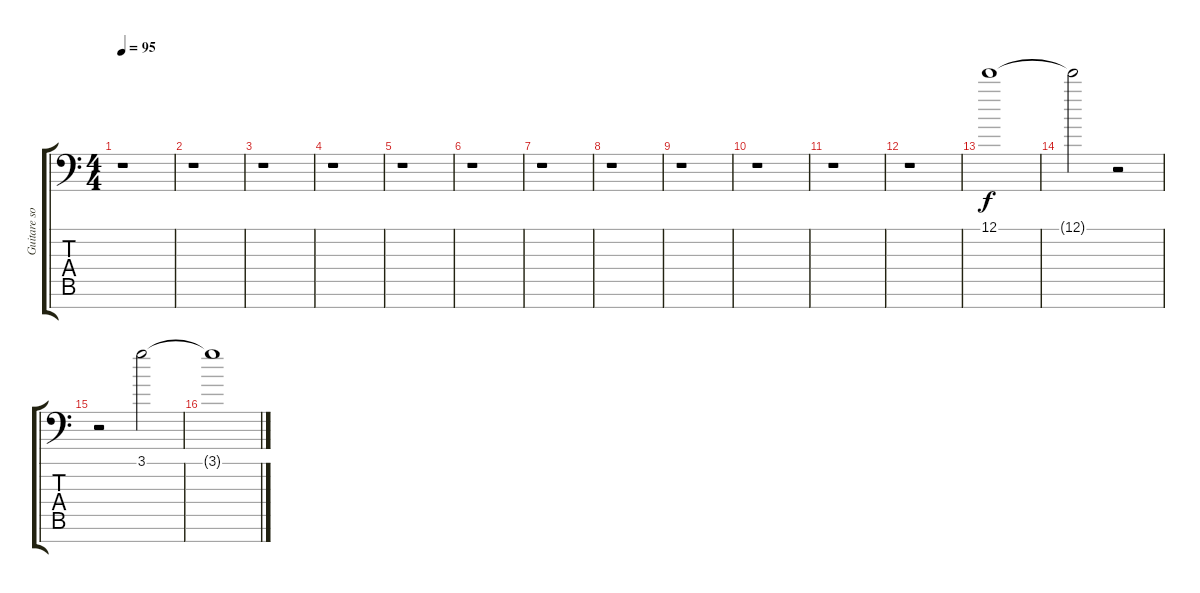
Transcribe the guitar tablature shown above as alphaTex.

\track ("Guitare solo intro" "Guitare so") {instrument distortionguitar}
\staff {score tabs}
\tuning (E4 B3 G3 D3 A2 E2 A1) {hide}
\ts (4 4)
\tempo 95
\clef f4
\ks c
r.1{dy f} |
r.1 |
r.1 |
r.1 |
r.1 |
r.1 |
r.1 |
r.1 |
r.1 |
r.1 |
r.1 |
r.1 |
12.1.1 |
12.1{t}.2 r.2 |
r.2 3.1.2 |
3.1{t}.1
